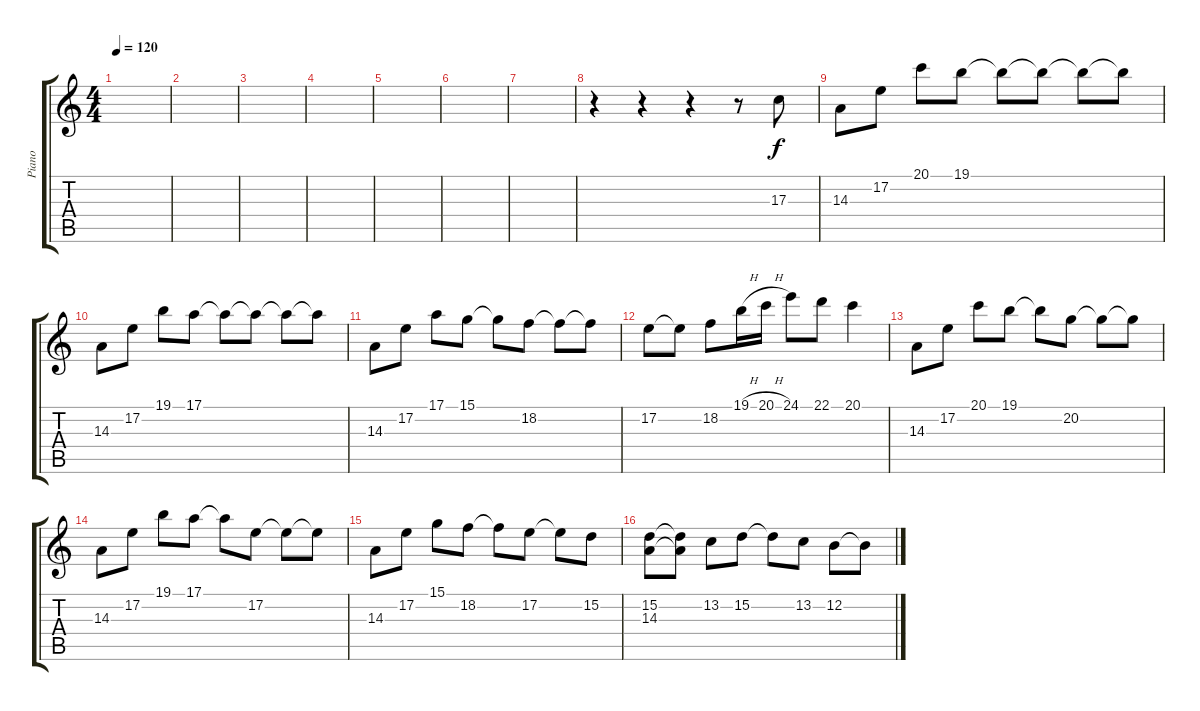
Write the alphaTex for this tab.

\track ("Piano" "Piano") {instrument brightacousticpiano}
\staff {score tabs}
\tuning (E4 B3 G3 D3 A2 E2) {hide}
\ts (4 4)
\tempo 120
\clef g2
\ks c
|
|
|
|
|
|
|
r.4 r.4 r.4 r.8 17.3.8 |
14.3.8 17.2.8 20.1.8 19.1.8 19.1{t}.8 19.1{t}.8 19.1{t}.8 19.1{t}.8 |
14.3.8 17.2.8 19.1.8 17.1.8 17.1{t}.8 17.1{t}.8 17.1{t}.8 17.1{t}.8 |
14.3.8 17.2.8 17.1.8 15.1.8 15.1{t}.8 18.2.8 18.2{t}.8 18.2{t}.8 |
17.2.8 17.2{t}.8 18.2.8 19.1{h}.16 20.1{h}.16 24.1.8 22.1.8 20.1.4 |
14.3.8 17.2.8 20.1.8 19.1.8 19.1{t}.8 20.2.8 20.2{t}.8 20.2{t}.8 |
14.3.8 17.2.8 19.1.8 17.1.8 17.1{t}.8 17.2.8 17.2{t}.8 17.2{t}.8 |
14.3.8 17.2.8 15.1.8 18.2.8 18.2{t}.8 17.2.8 17.2{t}.8 15.2.8 |
(15.2 14.3).8 (15.2{t} 14.3{t}).8 13.2.8 15.2.8 15.2{t}.8 13.2.8 12.2.8 12.2{t}.8
